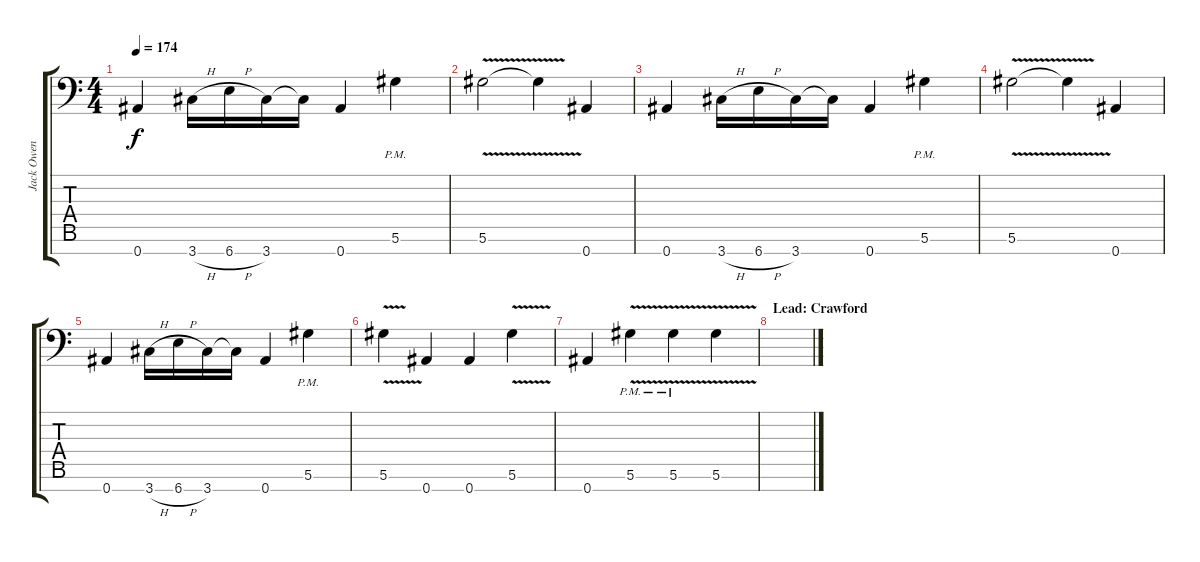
\track ("Jack Owen" "Jack Owen") {instrument overdrivenguitar}
\staff {score tabs}
\tuning (Eb4 Bb3 Gb3 Db3 Ab2 Eb2 Bb1) {hide}
\ts (4 4)
\tempo 174
\clef f4
\ks c
0.7.4{dy f} 3.7{h}.16 6.7{h}.16 3.7.16 3.7{t}.16 0.7.4 5.6{pm}.4 |
5.6{v}.2 5.6{t}.4 0.7.4 |
0.7.4 3.7{h}.16 6.7{h}.16 3.7.16 3.7{t}.16 0.7.4 5.6{pm}.4 |
5.6{v}.2 5.6{t}.4 0.7.4 |
0.7.4 3.7{h}.16 6.7{h}.16 3.7.16 3.7{t}.16 0.7.4 5.6{pm}.4 |
5.6{v}.4 0.7.4 0.7.4 5.6{v}.4 |
0.7.4 5.6{v pm}.4 5.6{v pm}.4 5.6{v}.4 |
\section ("" "Lead: Crawford")
